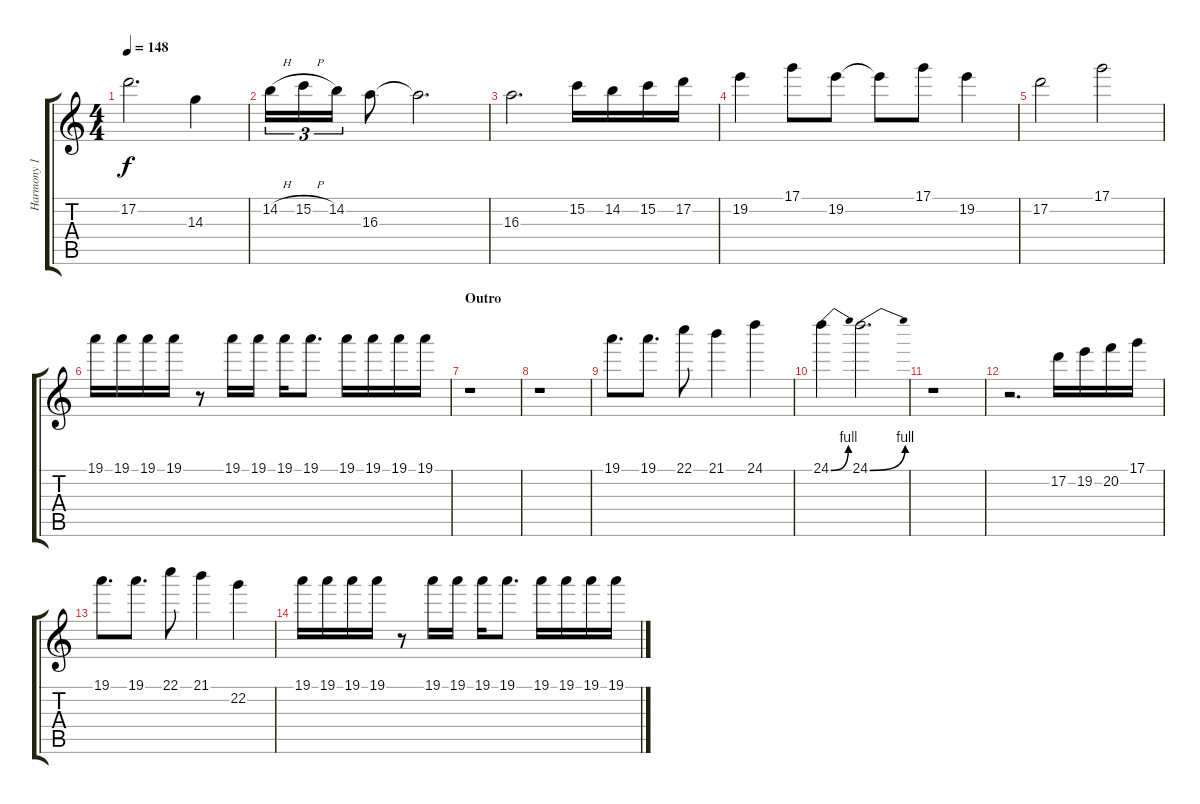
\track ("Harmony 1" "Harmony 1") {instrument overdrivenguitar}
\staff {score tabs}
\tuning (D4 A3 F3 C3 G2 C2) {hide}
\ts (4 4)
\tempo 148
\clef g2
\ks aminor
17.2.2{d dy f} 14.3.4 |
14.2{h}.16{tu (3 2)} 15.2{h}.16{tu (3 2)} 14.2.16{tu (3 2)} 16.3.8 16.3{t}.2{d} |
16.3.2{d} 15.2.16 14.2.16 15.2.16 17.2.16 |
19.2.4 17.1.8 19.2.8 19.2{t}.8 17.1.8 19.2.4 |
17.2.2 17.1.2 |
19.1.16 19.1.16 19.1.16 19.1.16 r.8 19.1.16 19.1.16 19.1.16 19.1.8{d} 19.1.16 19.1.16 19.1.16 19.1.16 |
\section ("" "Outro")
r.1 |
r.1 |
19.1.8{d} 19.1.8{d} 22.1.8 21.1.4 24.1.4 |
24.1{be (bend 0 0 60 4)}.4 24.1{be (bend 0 0 60 4)}.2{d} |
r.1 |
r.2{d} 17.2.16 19.2.16 20.2.16 17.1.16 |
19.1.8{d} 19.1.8{d} 22.1.8 21.1.4 22.2.4 |
19.1.16 19.1.16 19.1.16 19.1.16 r.8 19.1.16 19.1.16 19.1.16 19.1.8{d} 19.1.16 19.1.16 19.1.16 19.1.16
